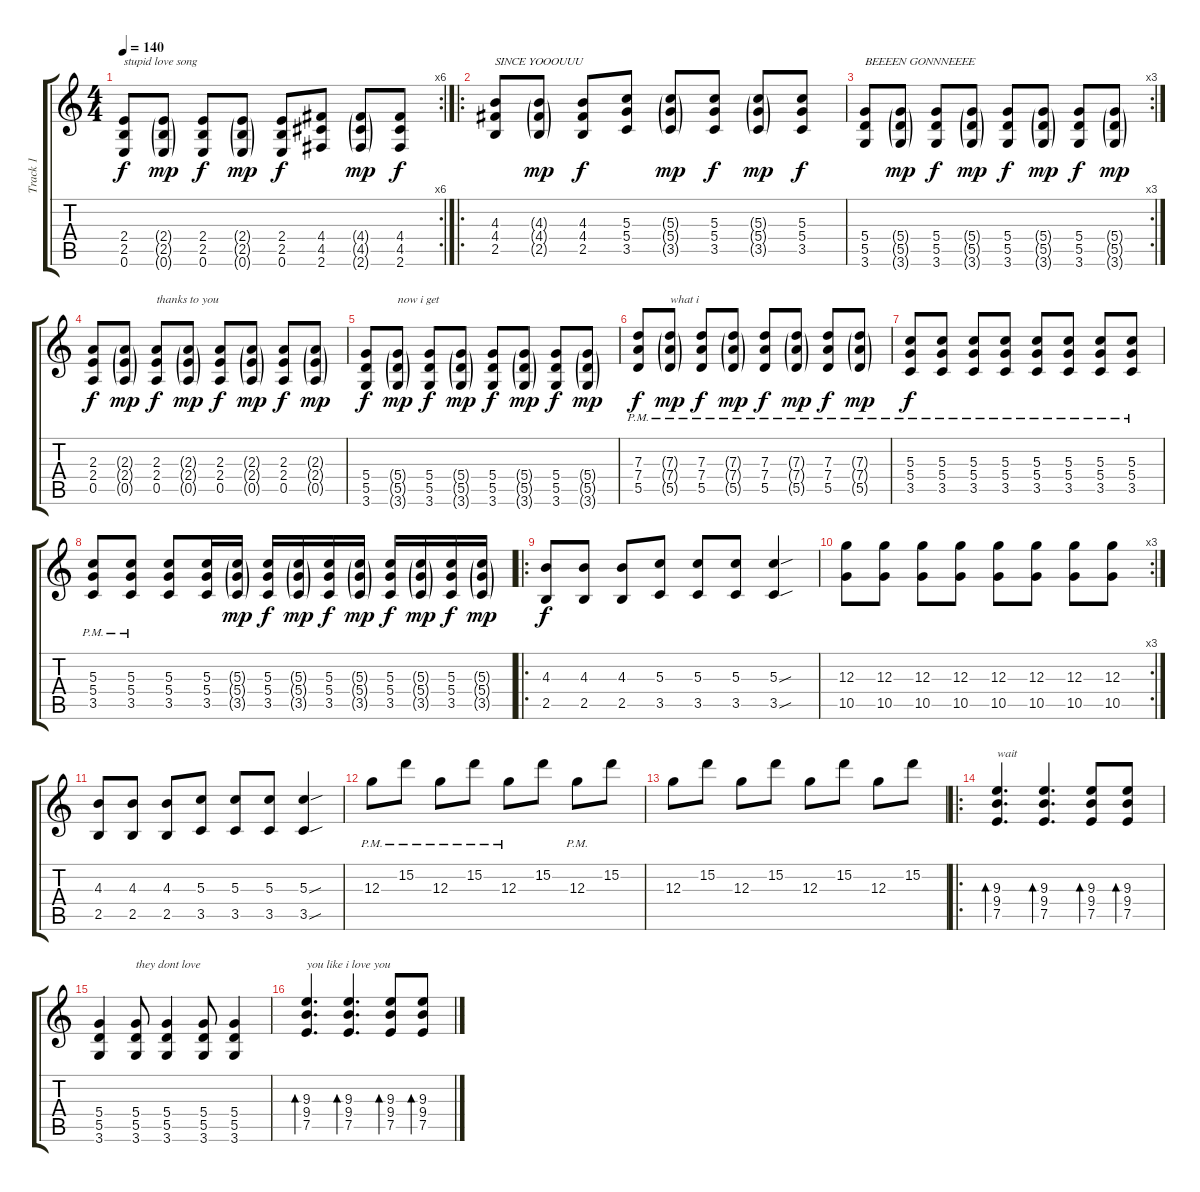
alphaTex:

\track ("Track 1" "Track 1") {instrument acousticguitarsteel}
\staff {score tabs}
\tuning (E4 B3 G3 D3 A2 E2) {hide}
\rc 6
\ts (4 4)
\tempo 140
\clef g2
\ks c
(2.4 2.5 0.6).8{txt "stupid love song" dy f} (2.4{g} 2.5{g} 0.6{g}).8{dy mp} (2.4 2.5 0.6).8{dy f} (2.4{g} 2.5{g} 0.6{g}).8{dy mp} (2.4 2.5 0.6).8{dy f} (4.4 4.5 2.6).8 (4.4{g} 4.5{g} 2.6{g}).8{dy mp} (4.4 4.5 2.6).8{dy f} |
\ro
(4.3 4.4 2.5).8{txt "SINCE YOOOUUU "} (4.3{g} 4.4{g} 2.5{g}).8{dy mp} (4.3 4.4 2.5).8{dy f} (5.3 5.4 3.5).8 (5.3{g} 5.4{g} 3.5{g}).8{dy mp} (5.3 5.4 3.5).8{dy f} (5.3{g} 5.4{g} 3.5{g}).8{dy mp} (5.3 5.4 3.5).8{dy f} |
\rc 3
(5.4 5.5 3.6).8{txt "BEEEEN GONNNEEEE"} (5.4{g} 5.5{g} 3.6{g}).8{dy mp} (5.4 5.5 3.6).8{dy f} (5.4{g} 5.5{g} 3.6{g}).8{dy mp} (5.4 5.5 3.6).8{dy f} (5.4{g} 5.5{g} 3.6{g}).8{dy mp} (5.4 5.5 3.6).8{dy f} (5.4{g} 5.5{g} 3.6{g}).8{dy mp} |
(2.3 2.4 0.5).8{dy f} (2.3{g} 2.4{g} 0.5{g}).8{dy mp} (2.3 2.4 0.5).8{txt "thanks to you" dy f} (2.3{g} 2.4{g} 0.5{g}).8{dy mp} (2.3 2.4 0.5).8{dy f} (2.3{g} 2.4{g} 0.5{g}).8{dy mp} (2.3 2.4 0.5).8{dy f} (2.3{g} 2.4{g} 0.5{g}).8{dy mp} |
(5.4 5.5 3.6).8{dy f} (5.4{g} 5.5{g} 3.6{g}).8{txt "now i get" dy mp} (5.4 5.5 3.6).8{dy f} (5.4{g} 5.5{g} 3.6{g}).8{dy mp} (5.4 5.5 3.6).8{dy f} (5.4{g} 5.5{g} 3.6{g}).8{dy mp} (5.4 5.5 3.6).8{dy f} (5.4{g} 5.5{g} 3.6{g}).8{dy mp} |
(7.3{pm} 7.4{pm} 5.5{pm}).8{dy f} (7.3{g pm} 7.4{g pm} 5.5{g pm}).8{txt "what i" dy mp} (7.3{pm} 7.4{pm} 5.5{pm}).8{dy f} (7.3{g pm} 7.4{g pm} 5.5{g pm}).8{dy mp} (7.3{pm} 7.4{pm} 5.5{pm}).8{dy f} (7.3{g pm} 7.4{g pm} 5.5{g pm}).8{dy mp} (7.3{pm} 7.4{pm} 5.5{pm}).8{dy f} (7.3{g pm} 7.4{g pm} 5.5{g pm}).8{dy mp} |
(5.3{pm} 5.4{pm} 3.5{pm}).8{dy f} (5.3{pm} 5.4{pm} 3.5{pm}).8 (5.3{pm} 5.4{pm} 3.5{pm}).8 (5.3{pm} 5.4{pm} 3.5{pm}).8 (5.3{pm} 5.4{pm} 3.5{pm}).8 (5.3{pm} 5.4{pm} 3.5).8 (5.3 5.4{pm} 3.5{pm}).8 (5.3 5.4{pm} 3.5{pm}).8 |
(5.3 5.4 3.5{pm}).8 (5.3 5.4 3.5{pm}).8 (5.3 5.4 3.5).8 (5.3 5.4 3.5).16 (5.3{g} 5.4{g} 3.5{g}).16{dy mp} (5.3 5.4 3.5).16{dy f} (5.3{g} 5.4{g} 3.5{g}).16{dy mp} (5.3 5.4 3.5).16{dy f} (5.3{g} 5.4{g} 3.5{g}).16{dy mp} (5.3 5.4 3.5).16{dy f} (5.3{g} 5.4{g} 3.5{g}).16{dy mp} (5.3 5.4 3.5).16{dy f} (5.3{g} 5.4{g} 3.5{g}).16{dy mp} |
\ro
(4.3 2.5).8{dy f} (4.3 2.5).8 (4.3 2.5).8 (5.3 3.5).8 (5.3 3.5).8 (5.3 3.5).8 (5.3{sou} 3.5{sou}).4 |
\rc 3
(12.3 10.5).8 (12.3 10.5).8 (12.3 10.5).8 (12.3 10.5).8 (12.3 10.5).8 (12.3 10.5).8 (12.3 10.5).8 (12.3 10.5).8 |
(4.3 2.5).8 (4.3 2.5).8 (4.3 2.5).8 (5.3 3.5).8 (5.3 3.5).8 (5.3 3.5).8 (5.3{sou} 3.5{sou}).4 |
12.3{pm}.8 15.2{pm}.8 12.3{pm}.8 15.2{pm}.8 12.3{pm}.8 15.2.8 12.3{pm}.8 15.2.8 |
12.3.8 15.2.8 12.3.8 15.2.8 12.3.8 15.2.8 12.3.8 15.2.8 |
\ro
(9.3 9.4 7.5).4{d bd 60 txt "wait"} (9.3 9.4 7.5).4{d bd 60} (9.3 9.4 7.5).8{bd 60} (9.3 9.4 7.5).8{bd 60} |
(5.4 5.5 3.6).4 (5.4 5.5 3.6).8{txt "they dont love"} (5.4 5.5 3.6).4 (5.4 5.5 3.6).8 (5.4 5.5 3.6).4 |
(9.3 9.4 7.5).4{d bd 60 txt "you like i love you"} (9.3 9.4 7.5).4{d bd 60} (9.3 9.4 7.5).8{bd 60} (9.3 9.4 7.5).8{bd 60}
